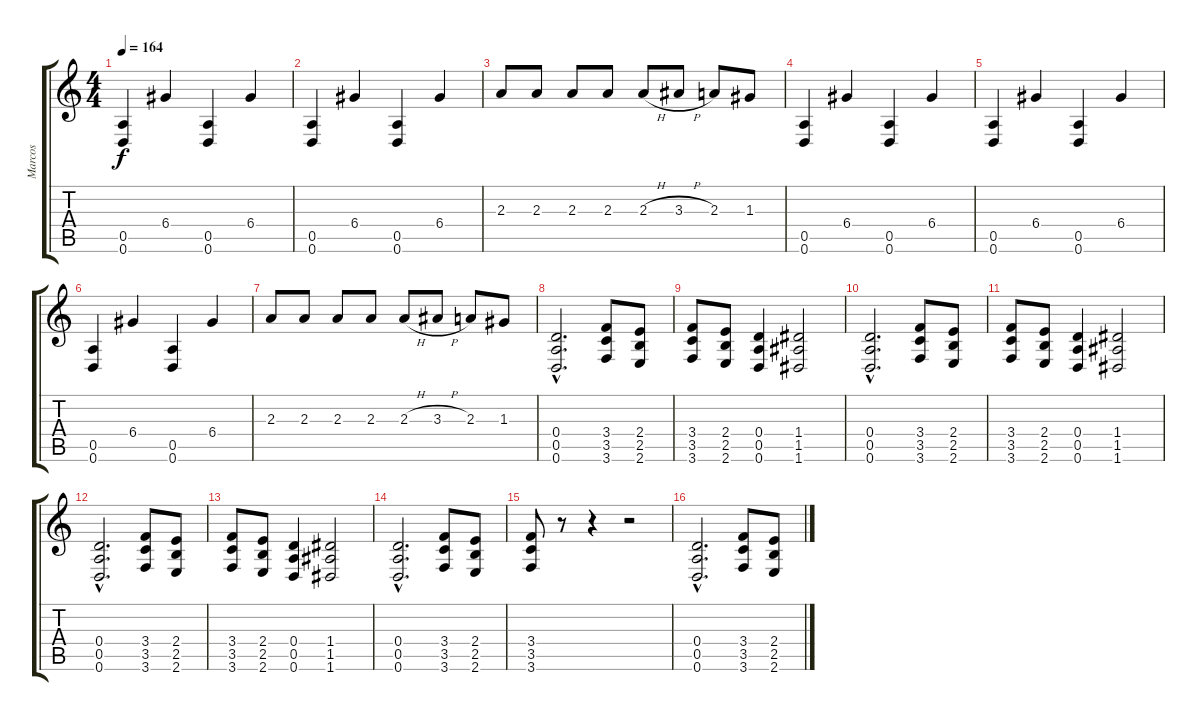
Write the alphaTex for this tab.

\track ("Marcos" "Marcos") {instrument overdrivenguitar}
\staff {score tabs}
\tuning (E4 B3 G3 D3 A2 D2) {hide}
\ts (4 4)
\tempo 164
\clef g2
\ks c
(0.5 0.6).4{dy f} 6.4.4 (0.5 0.6).4 6.4.4 |
(0.5 0.6).4 6.4.4 (0.5 0.6).4 6.4.4 |
2.3.8 2.3.8 2.3.8 2.3.8 2.3{h}.8 3.3{h}.8 2.3.8 1.3.8 |
(0.5 0.6).4 6.4.4 (0.5 0.6).4 6.4.4 |
(0.5 0.6).4 6.4.4 (0.5 0.6).4 6.4.4 |
(0.5 0.6).4 6.4.4 (0.5 0.6).4 6.4.4 |
2.3.8 2.3.8 2.3.8 2.3.8 2.3{h}.8 3.3{h}.8 2.3.8 1.3.8 |
(0.4{hac} 0.5{hac} 0.6{hac}).2{d} (3.4 3.5 3.6).8 (2.4 2.5 2.6).8 |
(3.4 3.5 3.6).8 (2.4 2.5 2.6).8 (0.4 0.5 0.6).4 (1.4 1.5 1.6).2 |
(0.4{hac} 0.5{hac} 0.6{hac}).2{d} (3.4 3.5 3.6).8 (2.4 2.5 2.6).8 |
(3.4 3.5 3.6).8 (2.4 2.5 2.6).8 (0.4 0.5 0.6).4 (1.4 1.5 1.6).2 |
(0.4{hac} 0.5{hac} 0.6{hac}).2{d} (3.4 3.5 3.6).8 (2.4 2.5 2.6).8 |
(3.4 3.5 3.6).8 (2.4 2.5 2.6).8 (0.4 0.5 0.6).4 (1.4 1.5 1.6).2 |
(0.4{hac} 0.5{hac} 0.6{hac}).2{d} (3.4 3.5 3.6).8 (2.4 2.5 2.6).8 |
(3.4 3.5 3.6).8 r.8 r.4 r.2 |
(0.4{hac} 0.5{hac} 0.6{hac}).2{d} (3.4 3.5 3.6).8 (2.4 2.5 2.6).8
